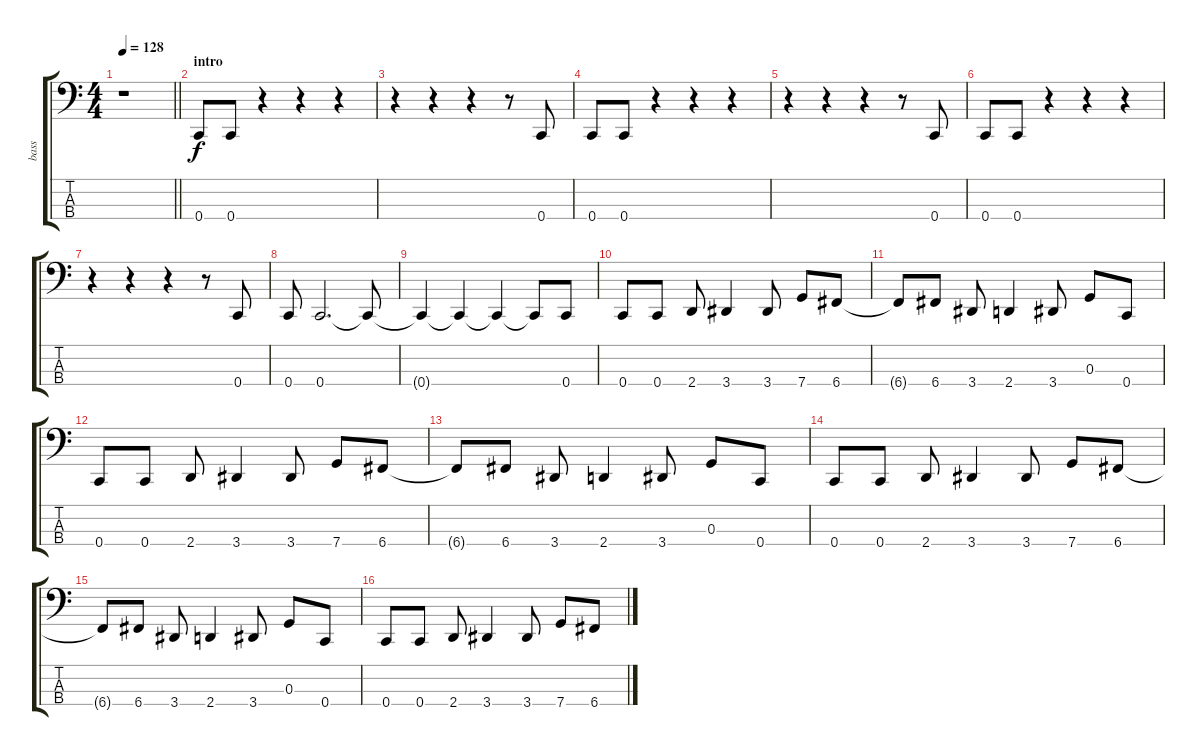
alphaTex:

\track ("bass" "bass") {instrument electricbasspick}
\staff {score tabs}
\tuning (F2 C2 G1 C1) {hide}
\ts (4 4)
\tempo 128
\tempo 157
\tempo 128
\clef f4
\barLineRight lightlight
\ks c
r.1{dy f instrument electricbasspick} |
\section ("" "intro")
0.4.8 0.4.8 r.4 r.4 r.4 |
r.4 r.4 r.4 r.8 0.4.8 |
0.4.8 0.4.8 r.4 r.4 r.4 |
r.4 r.4 r.4 r.8 0.4.8 |
0.4.8 0.4.8 r.4 r.4 r.4 |
r.4 r.4 r.4 r.8 0.4.8 |
0.4.8 0.4.2{d} 0.4{t}.8 |
0.4{t}.4 0.4{t}.4 0.4{t}.4 0.4{t}.8 0.4.8 |
0.4.8 0.4.8 2.4.8 3.4.4 3.4.8 7.4.8 6.4.8 |
6.4{t}.8 6.4.8 3.4.8 2.4.4 3.4.8 0.3.8 0.4.8 |
0.4.8 0.4.8 2.4.8 3.4.4 3.4.8 7.4.8 6.4.8 |
6.4{t}.8 6.4.8 3.4.8 2.4.4 3.4.8 0.3.8 0.4.8 |
0.4.8 0.4.8 2.4.8 3.4.4 3.4.8 7.4.8 6.4.8 |
6.4{t}.8 6.4.8 3.4.8 2.4.4 3.4.8 0.3.8 0.4.8 |
0.4.8 0.4.8 2.4.8 3.4.4 3.4.8 7.4.8 6.4.8
